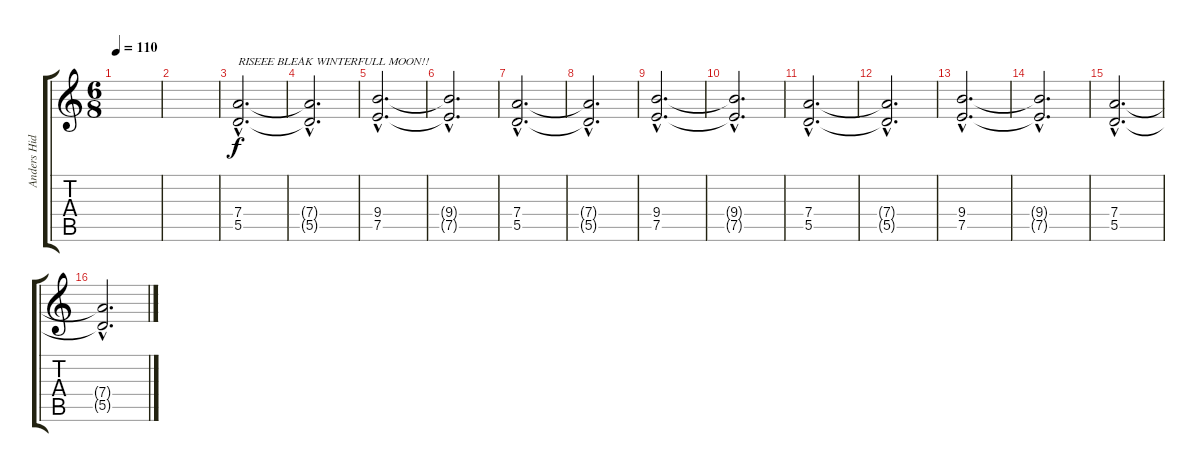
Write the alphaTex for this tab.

\track ("Anders Hidle" "Anders Hid") {instrument distortionguitar}
\staff {score tabs}
\tuning (E4 B3 G3 D3 A2 E2) {hide}
\ts (6 8)
\tempo 110
\clef g2
\ks c
|
|
(7.4{hac} 5.5{hac}).2{d txt "RISEEE BLEAK WINTERFULL MOON!!"} |
(7.4{hac t} 5.5{hac t}).2{d} |
(9.4{hac} 7.5{hac}).2{d} |
(9.4{hac t} 7.5{hac t}).2{d} |
(7.4{hac} 5.5{hac}).2{d} |
(7.4{hac t} 5.5{hac t}).2{d} |
(9.4{hac} 7.5{hac}).2{d} |
(9.4{hac t} 7.5{hac t}).2{d} |
(7.4{hac} 5.5{hac}).2{d} |
(7.4{hac t} 5.5{hac t}).2{d} |
(9.4{hac} 7.5{hac}).2{d} |
(9.4{hac t} 7.5{hac t}).2{d} |
(7.4{hac} 5.5{hac}).2{d} |
(7.4{hac t} 5.5{hac t}).2{d}
